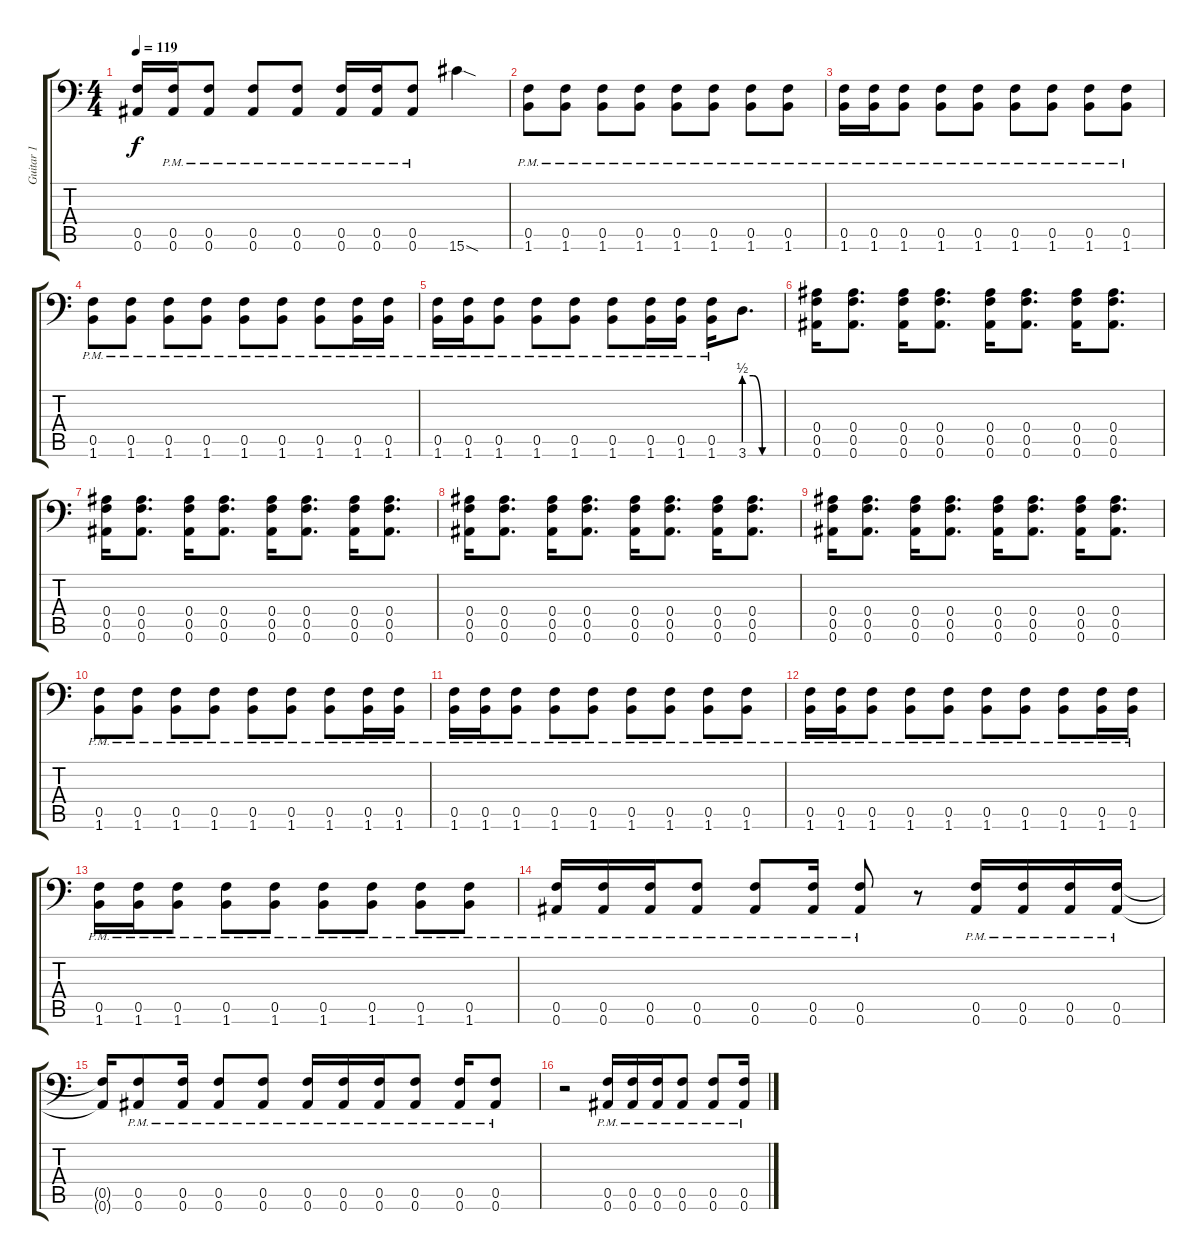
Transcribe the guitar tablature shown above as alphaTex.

\track ("Guitar 1" "Guitar 1") {instrument distortionguitar}
\staff {score tabs}
\tuning (C4 G3 Eb3 Bb2 F2 Bb1) {hide}
\ts (4 4)
\tempo 119
\clef f4
\ks c
(0.5{t} 0.6{t}).16{dy f} (0.5{pm} 0.6{pm}).16 (0.5{pm} 0.6{pm}).8 (0.5{pm} 0.6{pm}).8 (0.5{pm} 0.6{pm}).8 (0.5{pm} 0.6{pm}).16 (0.5{pm} 0.6{pm}).16 (0.5{pm} 0.6{pm}).8 15.6{sod}.4 |
(0.5{pm} 1.6{pm}).8 (0.5{pm} 1.6{pm}).8 (0.5{pm} 1.6{pm}).8 (0.5{pm} 1.6{pm}).8 (0.5{pm} 1.6{pm}).8 (0.5{pm} 1.6{pm}).8 (0.5{pm} 1.6{pm}).8 (0.5{pm} 1.6{pm}).8 |
(0.5{pm} 1.6{pm}).16 (0.5{pm} 1.6{pm}).16 (0.5{pm} 1.6{pm}).8 (0.5{pm} 1.6{pm}).8 (0.5{pm} 1.6{pm}).8 (0.5{pm} 1.6{pm}).8 (0.5{pm} 1.6{pm}).8 (0.5{pm} 1.6{pm}).8 (0.5{pm} 1.6{pm}).8 |
(0.5{pm} 1.6{pm}).8 (0.5{pm} 1.6{pm}).8 (0.5{pm} 1.6{pm}).8 (0.5{pm} 1.6{pm}).8 (0.5{pm} 1.6{pm}).8 (0.5{pm} 1.6{pm}).8 (0.5{pm} 1.6{pm}).8 (0.5{pm} 1.6{pm}).16 (0.5{pm} 1.6{pm}).16 |
(0.5{pm} 1.6{pm}).16 (0.5{pm} 1.6{pm}).16 (0.5{pm} 1.6{pm}).8 (0.5{pm} 1.6{pm}).8 (0.5{pm} 1.6{pm}).8 (0.5{pm} 1.6{pm}).8 (0.5{pm} 1.6{pm}).16 (0.5{pm} 1.6{pm}).16 (0.5{pm} 1.6{pm}).16 3.6{be (custom 0 2 15 2 30 0 60 0)}.8{d} |
(0.4 0.5 0.6).16 (0.4 0.5 0.6).8{d} (0.4 0.5 0.6).16 (0.4 0.5 0.6).8{d} (0.4 0.5 0.6).16 (0.4 0.5 0.6).8{d} (0.4 0.5 0.6).16 (0.4 0.5 0.6).8{d} |
(0.4 0.5 0.6).16 (0.4 0.5 0.6).8{d} (0.4 0.5 0.6).16 (0.4 0.5 0.6).8{d} (0.4 0.5 0.6).16 (0.4 0.5 0.6).8{d} (0.4 0.5 0.6).16 (0.4 0.5 0.6).8{d} |
(0.4 0.5 0.6).16 (0.4 0.5 0.6).8{d} (0.4 0.5 0.6).16 (0.4 0.5 0.6).8{d} (0.4 0.5 0.6).16 (0.4 0.5 0.6).8{d} (0.4 0.5 0.6).16 (0.4 0.5 0.6).8{d} |
(0.4 0.5 0.6).16 (0.4 0.5 0.6).8{d} (0.4 0.5 0.6).16 (0.4 0.5 0.6).8{d} (0.4 0.5 0.6).16 (0.4 0.5 0.6).8{d} (0.4 0.5 0.6).16 (0.4 0.5 0.6).8{d} |
(0.5{pm} 1.6{pm}).8 (0.5{pm} 1.6{pm}).8 (0.5{pm} 1.6{pm}).8 (0.5{pm} 1.6{pm}).8 (0.5{pm} 1.6{pm}).8 (0.5{pm} 1.6{pm}).8 (0.5{pm} 1.6{pm}).8 (0.5{pm} 1.6{pm}).16 (0.5{pm} 1.6{pm}).16 |
(0.5{pm} 1.6{pm}).16 (0.5{pm} 1.6{pm}).16 (0.5{pm} 1.6{pm}).8 (0.5{pm} 1.6{pm}).8 (0.5{pm} 1.6{pm}).8 (0.5{pm} 1.6{pm}).8 (0.5{pm} 1.6{pm}).8 (0.5{pm} 1.6{pm}).8 (0.5{pm} 1.6{pm}).8 |
(0.5{pm} 1.6{pm}).16 (0.5{pm} 1.6{pm}).16 (0.5{pm} 1.6{pm}).8 (0.5{pm} 1.6{pm}).8 (0.5{pm} 1.6{pm}).8 (0.5{pm} 1.6{pm}).8 (0.5{pm} 1.6{pm}).8 (0.5{pm} 1.6{pm}).8 (0.5{pm} 1.6{pm}).16 (0.5{pm} 1.6{pm}).16 |
(0.5{pm} 1.6{pm}).16 (0.5{pm} 1.6{pm}).16 (0.5{pm} 1.6{pm}).8 (0.5{pm} 1.6{pm}).8 (0.5{pm} 1.6{pm}).8 (0.5{pm} 1.6{pm}).8 (0.5{pm} 1.6{pm}).8 (0.5{pm} 1.6{pm}).8 (0.5{pm} 1.6{pm}).8 |
(0.5{pm} 0.6{pm}).16 (0.5{pm} 0.6{pm}).16 (0.5{pm} 0.6{pm}).16 (0.5{pm} 0.6{pm}).8 (0.5{pm} 0.6{pm}).8 (0.5{pm} 0.6{pm}).16 (0.5{pm} 0.6{pm}).8 r.8 (0.5{pm} 0.6{pm}).16 (0.5{pm} 0.6{pm}).16 (0.5{pm} 0.6{pm}).16 (0.5{pm} 0.6{pm}).16 |
(0.5{t} 0.6{t}).16 (0.5{pm} 0.6{pm}).8 (0.5{pm} 0.6{pm}).16 (0.5{pm} 0.6{pm}).8 (0.5{pm} 0.6{pm}).8 (0.5{pm} 0.6{pm}).16 (0.5{pm} 0.6{pm}).16 (0.5{pm} 0.6{pm}).16 (0.5{pm} 0.6{pm}).8 (0.5{pm} 0.6{pm}).16 (0.5{pm} 0.6{pm}).8 |
r.2 (0.5{pm} 0.6{pm}).16 (0.5{pm} 0.6{pm}).16 (0.5{pm} 0.6{pm}).16 (0.5{pm} 0.6{pm}).8 (0.5{pm} 0.6{pm}).8 (0.5{pm} 0.6{pm}).16
